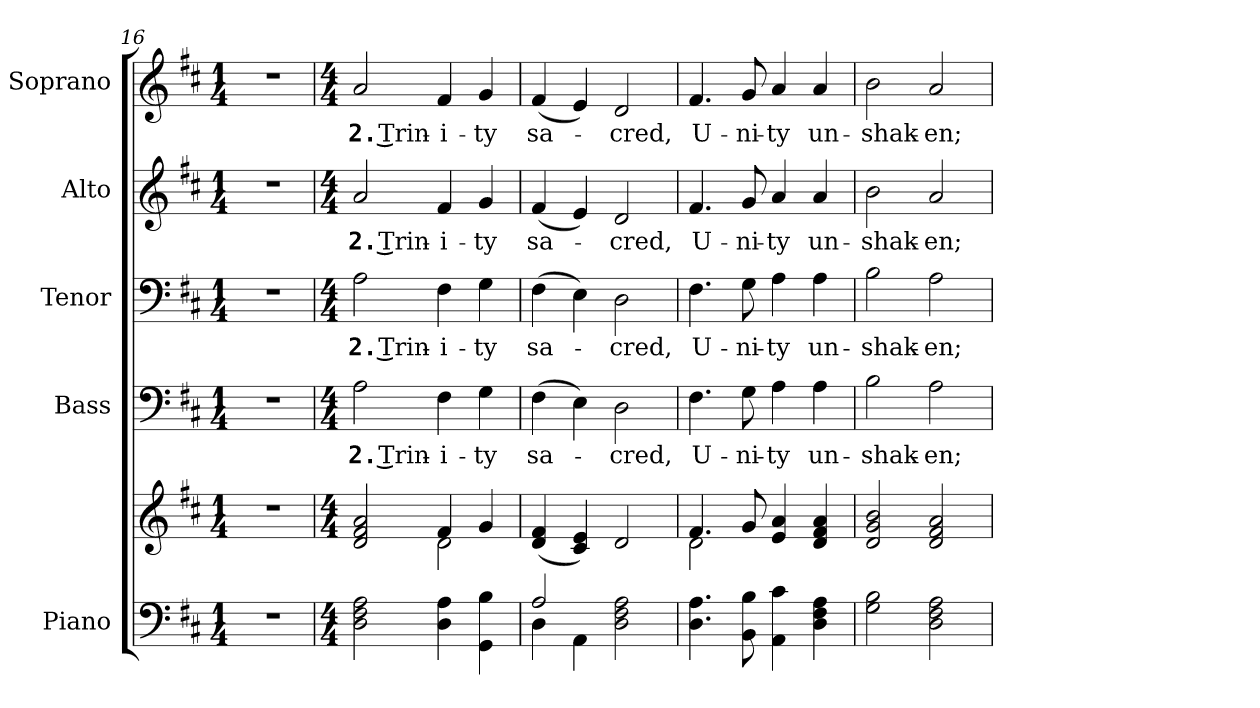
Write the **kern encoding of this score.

**kern	**kern	**kern	**text	**kern	**text	**kern	**text	**kern	**text
*part5	*part5	*part4	*part4	*part3	*part3	*part2	*part2	*part1	*part1
*staff6	*staff5	*staff4	*staff4	*staff3	*staff3	*staff2	*staff2	*staff1	*staff1
*I"Piano	*	*I"Bass	*	*I"Tenor	*	*I"Alto	*	*I"Soprano	*
*I'Pno.	*	*I'B.	*	*I'T.	*	*I'A.	*	*I'S.	*
!!LO:PB:g=z
*clefF4	*clefG2	*clefF4	*	*clefF4	*	*clefG2	*	*clefG2	*
*k[f#c#]	*k[f#c#]	*k[f#c#]	*	*k[f#c#]	*	*k[f#c#]	*	*k[f#c#]	*
*D:	*D:	*D:	*	*D:	*	*D:	*	*D:	*
*M1/4	*M1/4	*M1/4	*	*M1/4	*	*M1/4	*	*M1/4	*
=16	=16	=16	=16	=16	=16	=16	=16	=16	=16
!LO:N:vis=1	!LO:N:vis=1	!LO:N:vis=1	!	!LO:N:vis=1	!	!LO:N:vis=1	!	!LO:N:vis=1	!
4r	4r	4r	.	4r	.	4r	.	4r	.
=17	=17	=17	=17	=17	=17	=17	=17	=17	=17
*M4/4	*M4/4	*M4/4	*	*M4/4	*	*M4/4	*	*M4/4	*
*	*^	*	*	*	*	*	*	*	*
!	!	!	!	!LO:LY:b:color=#000000	!	!	!	!	!	!
!	!	!	!	!	!	!LO:LY:b:color=#000000	!	!	!	!
!	!	!	!	!	!	!	!	!LO:LY:b:color=#000000	!	!
!	!	!	!	!	!	!	!	!	!	!LO:LY:b:color=#000000
2Di\ 2F#i 2Ai	2di/ 2f#i 2ai	2ryy	2Ai\	2. Trin-	2Ai\	2. Trin-	2ai/	2. Trin-	2ai/	2. Trin-
!	!	!	!	!LO:LY:b:color=#000000	!	!	!	!	!	!
!	!	!	!	!	!	!LO:LY:b:color=#000000	!	!	!	!
!	!	!	!	!	!	!	!	!LO:LY:b:color=#000000	!	!
!	!	!	!	!	!	!	!	!	!	!LO:LY:b:color=#000000
4Di\ 4Ai	4f#i/	2di\	4F#i\	-i-	4F#i\	-i-	4f#i/	-i-	4f#i/	-i-
!	!	!	!	!LO:LY:b:color=#000000	!	!	!	!	!	!
!	!	!	!	!	!	!LO:LY:b:color=#000000	!	!	!	!
!	!	!	!	!	!	!	!	!LO:LY:b:color=#000000	!	!
!	!	!	!	!	!	!	!	!	!	!LO:LY:b:color=#000000
4GGi\ 4Bi	4gi/	.	4Gi\	-ty	4Gi\	-ty	4gi/	-ty	4gi/	-ty
*	*v	*v	*	*	*	*	*	*	*	*
=18	=18	=18	=18	=18	=18	=18	=18	=18	=18
*^	*	*	*	*	*	*	*	*	*
!	!	!	!	!LO:LY:b:color=#000000	!	!	!	!	!	!
!	!	!	!	!	!	!LO:LY:b:color=#000000	!	!	!	!
!	!	!	!	!	!	!	!	!LO:LY:b:color=#000000	!	!
!	!	!	!	!	!	!	!	!	!	!LO:LY:b:color=#000000
2Ai/	4Di\	(4di/ 4f#i	(4F#i\	sa-	(4F#i\	sa-	(4f#i/	sa-	(4f#i/	sa-
.	4AAi\	4c#i/ 4ei)	4Ei\)	.	4Ei\)	.	4ei/)	.	4ei/)	.
!	!	!	!	!LO:LY:b:color=#000000	!	!	!	!	!	!
!	!	!	!	!	!	!LO:LY:b:color=#000000	!	!	!	!
!	!	!	!	!	!	!	!	!LO:LY:b:color=#000000	!	!
!	!	!	!	!	!	!	!	!	!	!LO:LY:b:color=#000000
2Di\ 2F#i 2Ai	2ryy	2di/	2Di\	-cred,	2Di\	-cred,	2di/	-cred,	2di/	-cred,
*v	*v	*	*	*	*	*	*	*	*	*
!!LO:PB:g=z
=19	=19	=19	=19	=19	=19	=19	=19	=19	=19
*	*^	*	*	*	*	*	*	*	*
*^	*	*	*	*	*	*	*	*	*	*
!	!	!	!	!	!LO:LY:b:color=#000000	!	!	!	!	!	!
*v	*v	*	*	*	*	*	*	*	*	*	*
*^	*	*	*	*	*	*	*	*	*	*
!	!	!	!	!	!	!	!LO:LY:b:color=#000000	!	!	!	!
*v	*v	*	*	*	*	*	*	*	*	*	*
*^	*	*	*	*	*	*	*	*	*	*
!	!	!	!	!	!	!	!	!	!LO:LY:b:color=#000000	!	!
*v	*v	*	*	*	*	*	*	*	*	*	*
*^	*	*	*	*	*	*	*	*	*	*
!	!	!	!	!	!	!	!	!	!	!	!LO:LY:b:color=#000000
*v	*v	*	*	*	*	*	*	*	*	*	*
4.Di\ 4.Ai	4.f#i/	2di\	4.F#i\	U-	4.F#i\	U-	4.f#i/	U-	4.f#i/	U-
!	!	!	!	!LO:LY:b:color=#000000	!	!	!	!	!	!
!	!	!	!	!	!	!LO:LY:b:color=#000000	!	!	!	!
!	!	!	!	!	!	!	!	!LO:LY:b:color=#000000	!	!
!	!	!	!	!	!	!	!	!	!	!LO:LY:b:color=#000000
8BBi\ 8Bi	8gi/	.	8Gi\	-ni-	8Gi\	-ni-	8gi/	-ni-	8gi/	-ni-
!	!	!	!	!LO:LY:b:color=#000000	!	!	!	!	!	!
!	!	!	!	!	!	!LO:LY:b:color=#000000	!	!	!	!
!	!	!	!	!	!	!	!	!LO:LY:b:color=#000000	!	!
!	!	!	!	!	!	!	!	!	!	!LO:LY:b:color=#000000
4AAi\ 4c#i	4ei/ 4ai	2ryy	4Ai\	-ty	4Ai\	-ty	4ai/	-ty	4ai/	-ty
!	!	!	!	!LO:LY:b:color=#000000	!	!	!	!	!	!
!	!	!	!	!	!	!LO:LY:b:color=#000000	!	!	!	!
!	!	!	!	!	!	!	!	!LO:LY:b:color=#000000	!	!
!	!	!	!	!	!	!	!	!	!	!LO:LY:b:color=#000000
4Di\ 4F#i 4Ai	4di/ 4f#i 4ai	.	4Ai\	un-	4Ai\	un-	4ai/	un-	4ai/	un-
*	*v	*v	*	*	*	*	*	*	*	*
=20	=20	=20	=20	=20	=20	=20	=20	=20	=20
!	!	!	!LO:LY:b:color=#000000	!	!	!	!	!	!
!	!	!	!	!	!LO:LY:b:color=#000000	!	!	!	!
!	!	!	!	!	!	!	!LO:LY:b:color=#000000	!	!
!	!	!	!	!	!	!	!	!	!LO:LY:b:color=#000000
2Gi\ 2Bi	2di/ 2gi 2bi	2Bi\	-shak-	2Bi\	-shak-	2bi\	-shak-	2bi\	-shak-
!	!	!	!LO:LY:b:color=#000000	!	!	!	!	!	!
!	!	!	!	!	!LO:LY:b:color=#000000	!	!	!	!
!	!	!	!	!	!	!	!LO:LY:b:color=#000000	!	!
!	!	!	!	!	!	!	!	!	!LO:LY:b:color=#000000
2Di\ 2F#i 2Ai	2di/ 2f#i 2ai	2Ai\	-en;	2Ai\	-en;	2ai/	-en;	2ai/	-en;
=	=	=	=	=	=	=	=	=	=
*-	*-	*-	*-	*-	*-	*-	*-	*-	*-
